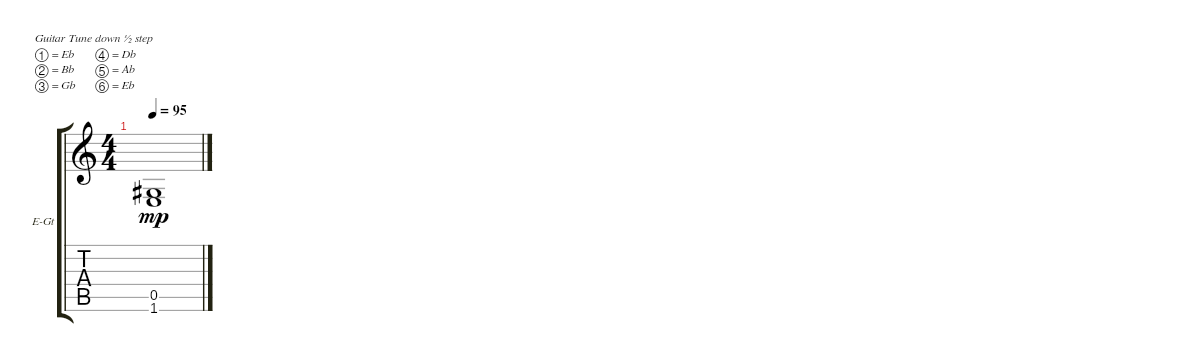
\defaultSystemsLayout 4
\bracketExtendMode groupsimilarinstruments
\firstSystemTrackNameOrientation horizontal
\otherSystemsTrackNameOrientation horizontal
\track ("Electric Guitar" "E-Gt") {instrument distortionguitar}
\staff {score tabs}
\tuning (Eb4 Bb3 Gb3 Db3 Ab2 Eb2)
\ts (4 4)
\tempo 95
\clef g2
\ks c
(1.6{t} 0.5{t}).1{dy mp}
